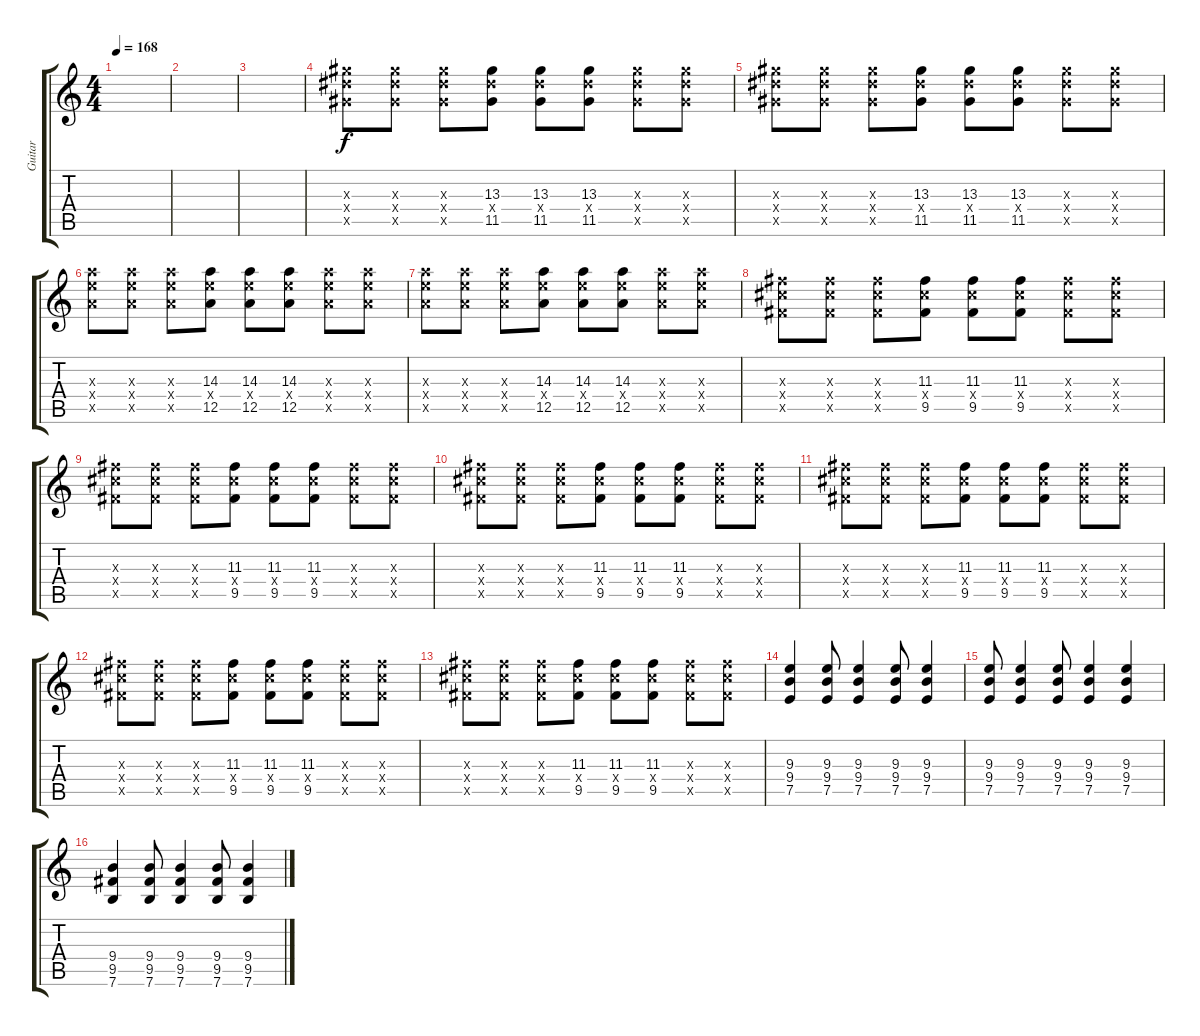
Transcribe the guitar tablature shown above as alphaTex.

\track ("Guitar" "Guitar") {instrument electricguitarclean}
\staff {score tabs}
\tuning (E4 B3 G3 D3 A2 E2) {hide}
\ts (4 4)
\tempo 168
\clef g2
\ks c
|
|
|
(13.3{x} 13.4{x} 11.5{x}).8{volume 7 balance 9 instrument distortionguitar} (13.3{x} 13.4{x} 11.5{x}).8 (13.3{x} 13.4{x} 11.5{x}).8 (13.3 13.4{x} 11.5).8 (13.3 13.4{x} 11.5).8 (13.3 13.4{x} 11.5).8 (13.3{x} 13.4{x} 11.5{x}).8 (13.3{x} 13.4{x} 11.5{x}).8 |
(13.3{x} 13.4{x} 11.5{x}).8 (13.3{x} 13.4{x} 11.5{x}).8 (13.3{x} 13.4{x} 11.5{x}).8 (13.3 13.4{x} 11.5).8 (13.3 13.4{x} 11.5).8 (13.3 13.4{x} 11.5).8 (13.3{x} 13.4{x} 11.5{x}).8 (13.3{x} 13.4{x} 11.5{x}).8 |
(14.3{x} 14.4{x} 12.5{x}).8 (14.3{x} 14.4{x} 12.5{x}).8 (14.3{x} 14.4{x} 12.5{x}).8 (14.3 14.4{x} 12.5).8 (14.3 14.4{x} 12.5).8 (14.3 14.4{x} 12.5).8 (14.3{x} 14.4{x} 12.5{x}).8 (14.3{x} 14.4{x} 12.5{x}).8 |
(14.3{x} 14.4{x} 12.5{x}).8 (14.3{x} 14.4{x} 12.5{x}).8 (14.3{x} 14.4{x} 12.5{x}).8 (14.3 14.4{x} 12.5).8 (14.3 14.4{x} 12.5).8 (14.3 14.4{x} 12.5).8 (14.3{x} 14.4{x} 12.5{x}).8 (14.3{x} 14.4{x} 12.5{x}).8 |
(11.3{x} 11.4{x} 9.5{x}).8 (11.3{x} 11.4{x} 9.5{x}).8 (11.3{x} 11.4{x} 9.5{x}).8 (11.3 11.4{x} 9.5).8 (11.3 11.4{x} 9.5).8 (11.3 11.4{x} 9.5).8 (11.3{x} 11.4{x} 9.5{x}).8 (11.3{x} 11.4{x} 9.5{x}).8 |
(11.3{x} 11.4{x} 9.5{x}).8 (11.3{x} 11.4{x} 9.5{x}).8 (11.3{x} 11.4{x} 9.5{x}).8 (11.3 11.4{x} 9.5).8 (11.3 11.4{x} 9.5).8 (11.3 11.4{x} 9.5).8 (11.3{x} 11.4{x} 9.5{x}).8 (11.3{x} 11.4{x} 9.5{x}).8 |
(11.3{x} 11.4{x} 9.5{x}).8 (11.3{x} 11.4{x} 9.5{x}).8 (11.3{x} 11.4{x} 9.5{x}).8 (11.3 11.4{x} 9.5).8 (11.3 11.4{x} 9.5).8 (11.3 11.4{x} 9.5).8 (11.3{x} 11.4{x} 9.5{x}).8 (11.3{x} 11.4{x} 9.5{x}).8 |
(11.3{x} 11.4{x} 9.5{x}).8 (11.3{x} 11.4{x} 9.5{x}).8 (11.3{x} 11.4{x} 9.5{x}).8 (11.3 11.4{x} 9.5).8 (11.3 11.4{x} 9.5).8 (11.3 11.4{x} 9.5).8 (11.3{x} 11.4{x} 9.5{x}).8 (11.3{x} 11.4{x} 9.5{x}).8 |
(11.3{x} 11.4{x} 9.5{x}).8 (11.3{x} 11.4{x} 9.5{x}).8 (11.3{x} 11.4{x} 9.5{x}).8 (11.3 11.4{x} 9.5).8 (11.3 11.4{x} 9.5).8 (11.3 11.4{x} 9.5).8 (11.3{x} 11.4{x} 9.5{x}).8 (11.3{x} 11.4{x} 9.5{x}).8 |
(11.3{x} 11.4{x} 9.5{x}).8 (11.3{x} 11.4{x} 9.5{x}).8 (11.3{x} 11.4{x} 9.5{x}).8 (11.3 11.4{x} 9.5).8 (11.3 11.4{x} 9.5).8 (11.3 11.4{x} 9.5).8 (11.3{x} 11.4{x} 9.5{x}).8 (11.3{x} 11.4{x} 9.5{x}).8 |
(9.3 9.4 7.5).4{volume 6 instrument acousticguitarsteel} (9.3 9.4 7.5).8 (9.3 9.4 7.5).4 (9.3 9.4 7.5).8 (9.3 9.4 7.5).4 |
(9.3 9.4 7.5).8 (9.3 9.4 7.5).4 (9.3 9.4 7.5).8 (9.3 9.4 7.5).4 (9.3 9.4 7.5).4 |
(9.4 9.5 7.6).4 (9.4 9.5 7.6).8 (9.4 9.5 7.6).4 (9.4 9.5 7.6).8 (9.4 9.5 7.6).4
